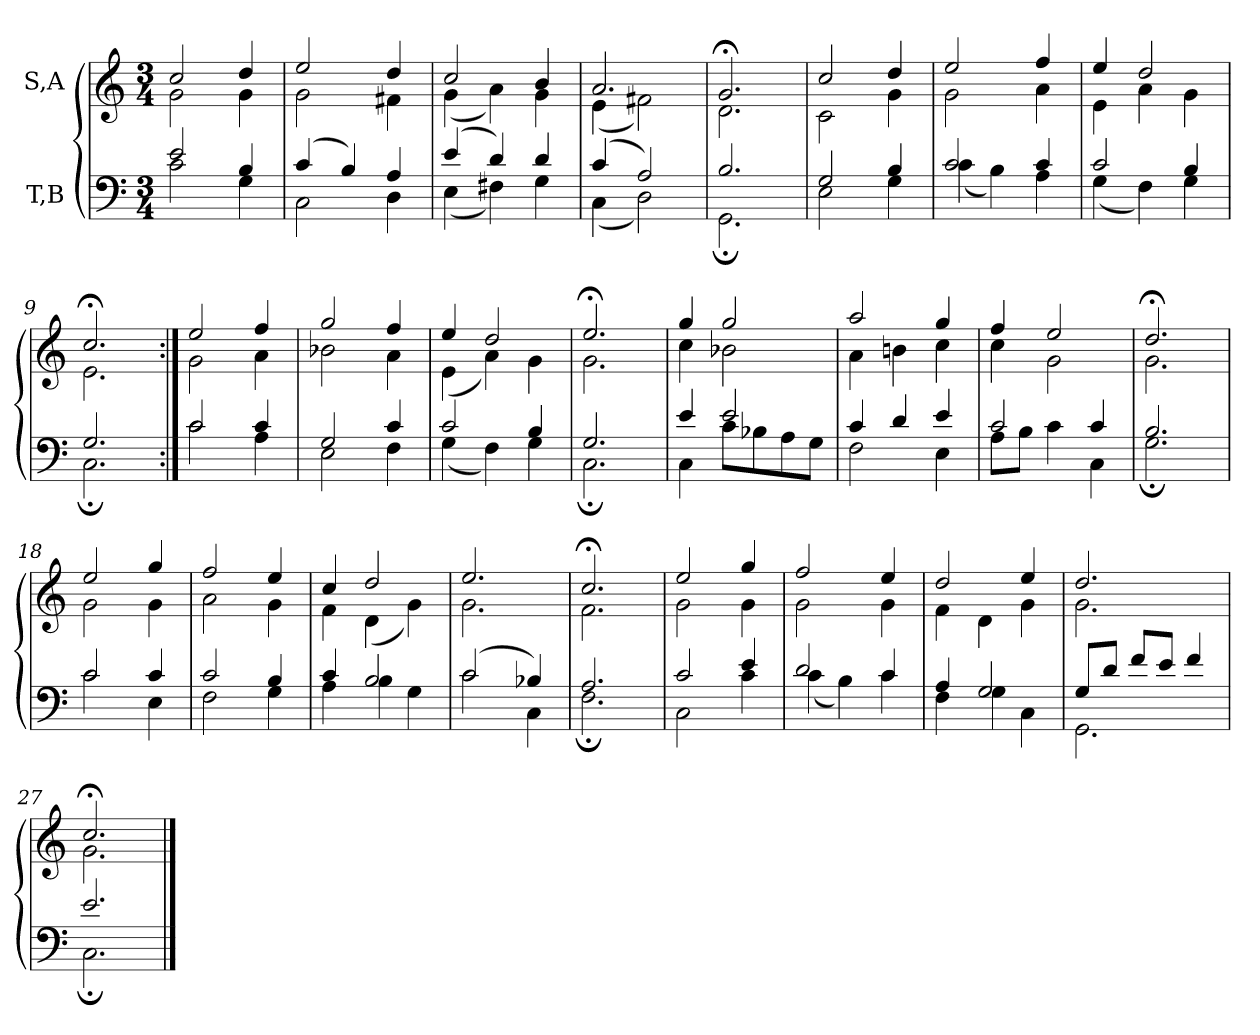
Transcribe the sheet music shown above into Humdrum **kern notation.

**kern	**kern
*part2	*part1
*staff2	*staff1
*I"T,B	*I"S,A
*clefF4	*clefG2
*k[]	*k[]
*M3/4	*M3/4
=1	=1
*^	*^
2e	2c	2cc	2g
4B	4G	4dd	4g
=2	=2	=2	=2
(>4c	2C	2ee	2g
4B)	.	.	.
4A	4D	4dd	4f#X
=3	=3	=3	=3
(>4e	(<4E	2cc	(<4g
4d)	4F#X)	.	4a)
4d	4G	4b	4g
=4	=4	=4	=4
(>4c	(<4C	2.a	(<4e
2A)	2D)	.	2f#X)
=5	=5	=5	=5
2.B	2.GG;	2.g;<	2.d
=6	=6	=6	=6
2G	2E	2cc	2c
4B	4G	4dd	4g
=7	=7	=7	=7
2c	(<4c	2ee	2g
.	4B)	.	.
4c	4A	4ff	4a
=8	=8	=8	=8
2c	(<4G	4ee	4e
.	4F)	2dd	4a
4B	4G	.	4g
=9	=9	=9	=9
2.G	2.C;	2.cc;<	2.e
=10:|!	=10:|!	=10:|!	=10:|!
2c	2c	2ee	2g
4c	4A	4ff	4a
=11	=11	=11	=11
2G	2E	2gg	2b-X
4c	4F	4ff	4a
=12	=12	=12	=12
2c	(<4G	4ee	(<4e
.	4F)	2dd	4a)
4B	4G	.	4g
=13	=13	=13	=13
2.G	2.C;	2.ee;<	2.g
=14	=14	=14	=14
4e	4C	4gg	4cc
2e	8cL	2gg	2b-X
.	8B-X	.	.
.	8A	.	.
.	8GJ	.	.
=15	=15	=15	=15
4c	2F	2aa	4a
4d	.	.	4bn
4e	4E	4gg	4cc
=16	=16	=16	=16
2c	8AL	4ff	4cc
.	8BJ	.	.
.	4c	2ee	2g
4c	4C	.	.
=17	=17	=17	=17
2.B	2.G;	2.dd;<	2.g
=18	=18	=18	=18
2c	2c	2ee	2g
4c	4E	4gg	4g
=19	=19	=19	=19
2c	2F	2ff	2a
4B	4G	4ee	4g
=20	=20	=20	=20
4c	4A	4cc	4f
2B	4B	2dd	(<4d
.	4G	.	4g)
=21	=21	=21	=21
(>2c	2c	2.ee	2.g
4B-X)	4C	.	.
=22	=22	=22	=22
2.A	2.F;	2.cc;<	2.f
=23	=23	=23	=23
2c	2C	2ee	2g
4e	4c	4gg	4g
=24	=24	=24	=24
2d	(<4c	2ff	2g
.	4B)	.	.
4c	4c	4ee	4g
=25	=25	=25	=25
4A	4F	2dd	4f
2G	4G	.	4d
.	4C	4ee	4g
=26	=26	=26	=26
8GL	2.GG	2.dd	2.g
8dJ	.	.	.
8fL	.	.	.
8eJ	.	.	.
4f	.	.	.
=27	=27	=27	=27
2.e	2.C;	2.cc;<	2.g
*v	*v	*	*
*	*v	*v
==	==
*-	*-
